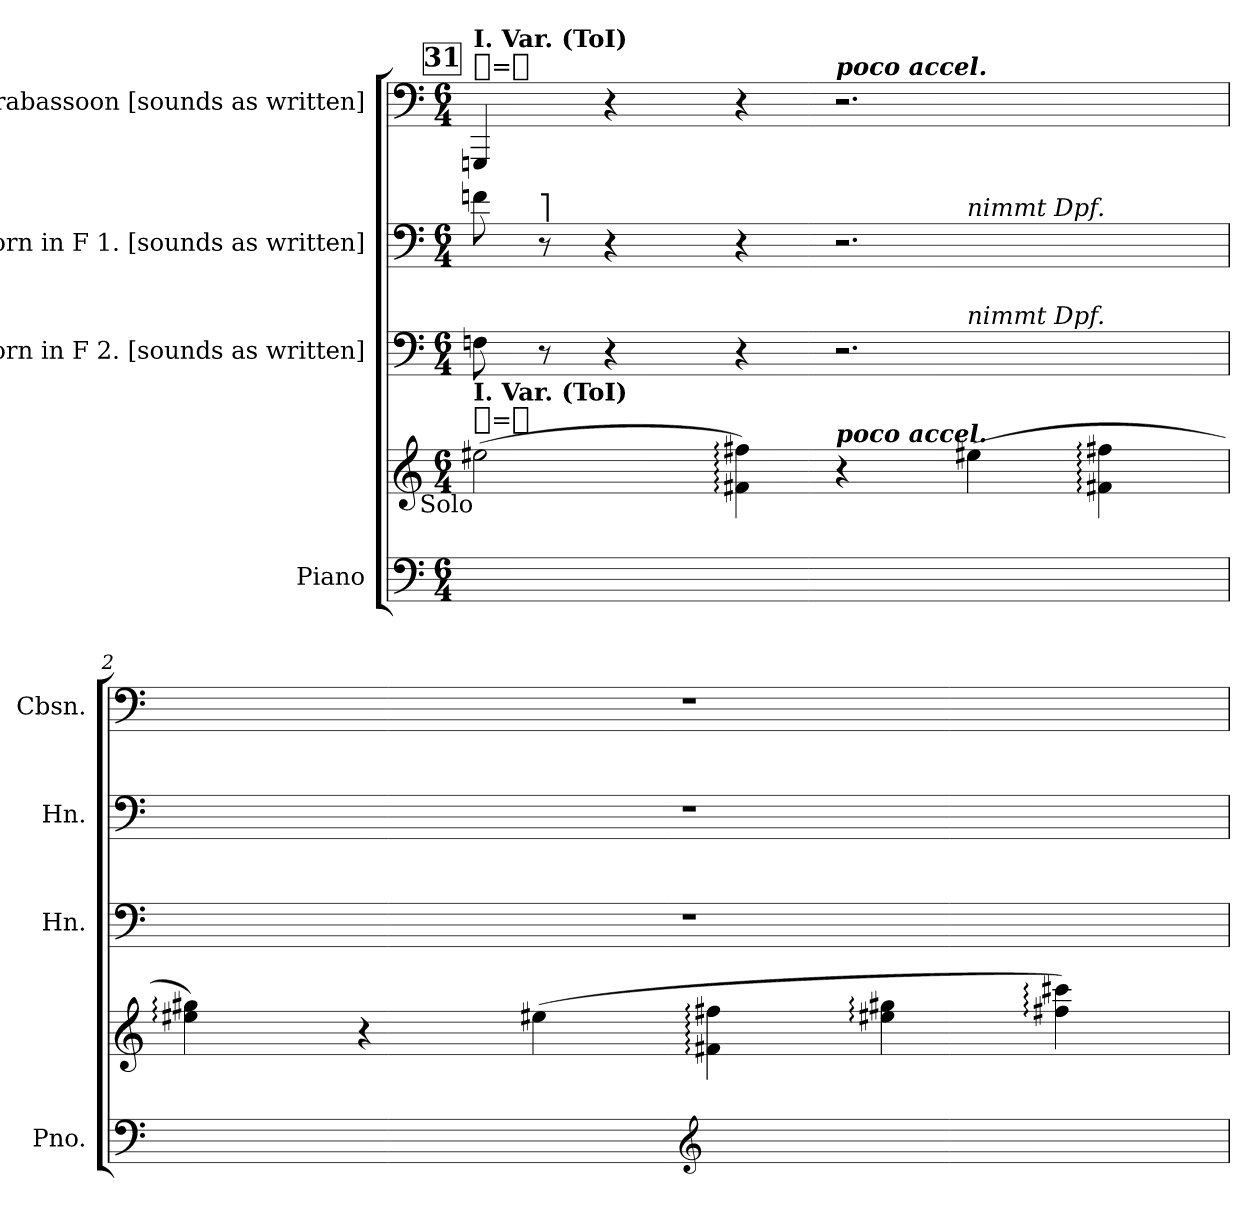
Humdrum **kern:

**kern	**kern	**kern	**kern	**kern
*part4	*part4	*part3	*part2	*part1
*staff5	*staff4	*staff3	*staff2	*staff1
*I"Piano	*	*I"Horn in F 2. [sounds as written]	*I"Horn in F 1. [sounds as written]	*I"Contrabassoon [sounds as written]
*I'Pno.	*	*I'Hn.	*I'Hn.	*I'Cbsn.
*clefF4	*clefG2	*clefF4	*clefF4	*clefF4
*k[]	*k[]	*k[]	*k[]	*k[]
*C:	*C:	*C:	*C:	*C:
*M6/4	*M6/4	*M6/4	*M6/4	*M6/4
!!LO:REH:place=s1:t=31
=1	=1	=1	=1	=1
!	!	!	!	!LO:TX:a:t=[half]=[half]
!	!	!	!	!LO:TX:a:B:t=I. Var. (ToI)
!	!LO:TX:a:t=[half]=[half]	!	!	!
!	!LO:TX:a:B:t=I. Var. (ToI)	!	!	!
!	!LO:TX:b:rj:t=Solo	!	!	!
*	*	*^	*^	*
8ryy	(2ee#X	8Fni	1ryy	8fni	1ryy	4GGGn
!	!	!	!	!LO:TX:a:t=⎤	!	!
8ryy	.	8r	.	8r	.	.
8ryy	.	4r	.	4r	.	4r
8ryy	.	.	.	.	.	.
4ryy	4f#X: 4ff#X:)	4r	.	4r	.	4r
!	!	!	!	!	!	!LO:TX:a:Bi:t=poco accel.
!	!LO:TX:a:Bi:t=poco accel.	!	!	!	!	!
8ryy	4r	2.r	.	2.r	.	2.r
8ryy	.	.	.	.	.	.
!	!	!	!	!	!LO:TX:a:i:t=nimmt Dpf.	!
!	!	!	!LO:TX:a:i:t=nimmt Dpf.	!	!	!
8ryy	(4ee#X	.	2ryy	.	2ryy	.
8ryy	.	.	.	.	.	.
8ryy	4f#X: 4ff#X:	.	.	.	.	.
8ryy	.	.	.	.	.	.
*	*	*v	*v	*	*	*
*	*	*	*v	*v	*
=2	=2	=2	=2	=2
8ryy	4ee#X: 4gg#X:)	2%3r	2%3r	2%3r
8ryy	.	.	.	.
8ryy	4r	.	.	.
8ryy	.	.	.	.
8ryy	(4ee#X	.	.	.
8ryy	.	.	.	.
*clefG2	*	*	*	*
8ryy	4f#X: 4ff#X:	.	.	.
8ryy	.	.	.	.
8ryy	4ee#X: 4gg#X:	.	.	.
8ryy	.	.	.	.
8ryy	4ff#X: 4ccc#X:)	.	.	.
8ryy	.	.	.	.
=	=	=	=	=
*-	*-	*-	*-	*-
